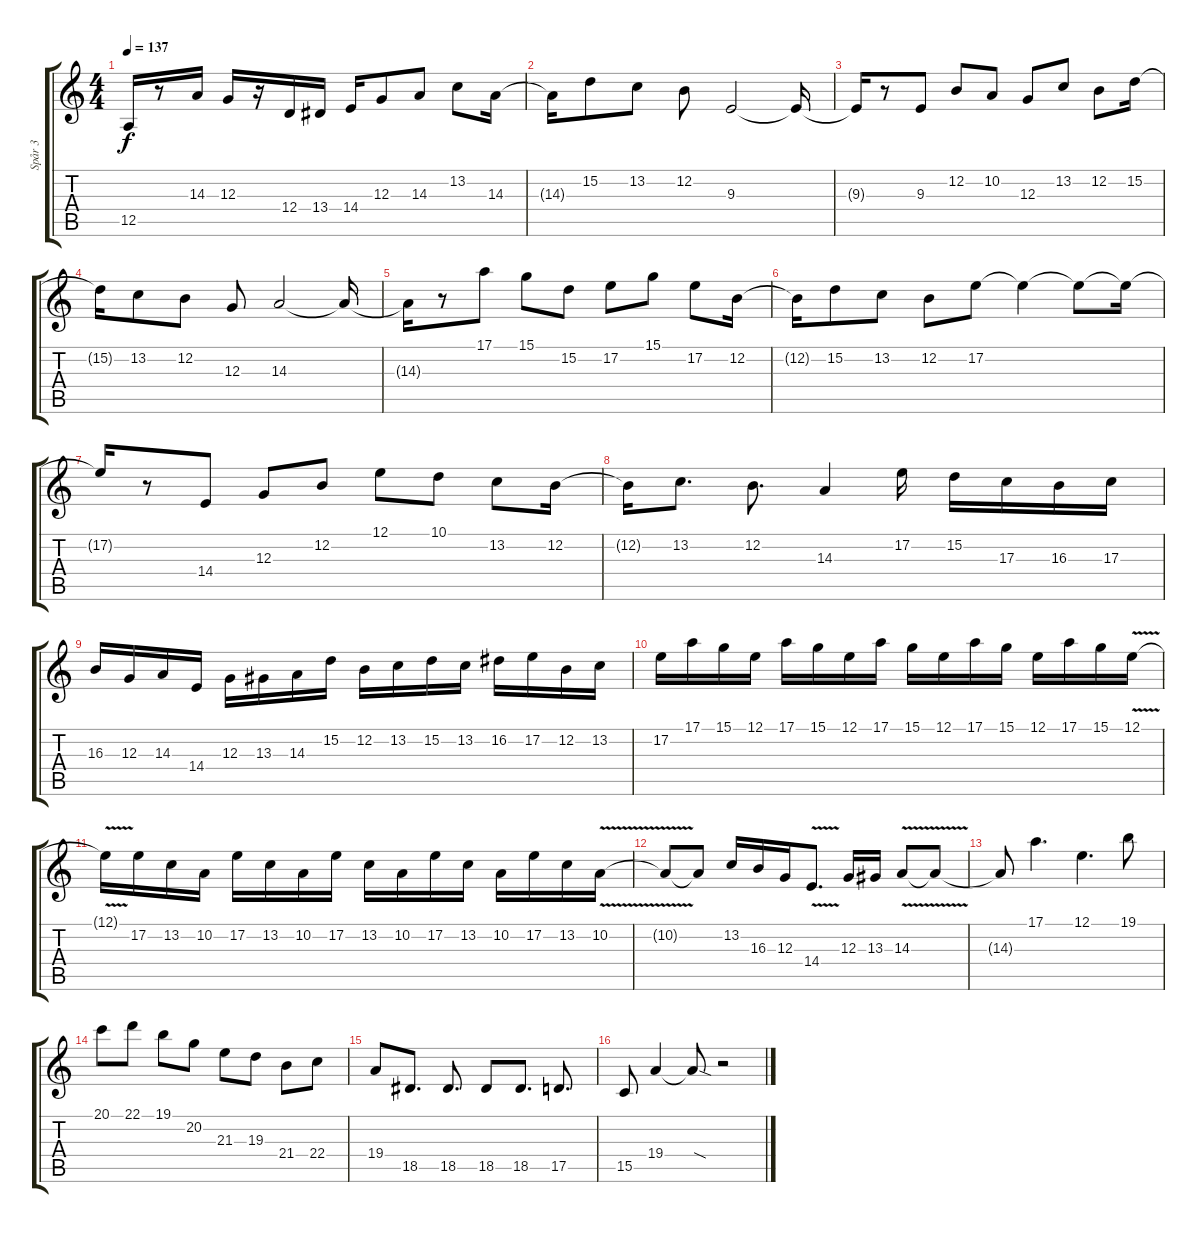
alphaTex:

\track ("Spår 3" "Spår 3") {instrument trumpet}
\staff {score tabs}
\tuning (E4 B3 G3 D3 A2 E2) {hide}
\ts (4 4)
\tempo 137
\clef g2
\ks c
12.5{t}.16{dy f} r.8 14.3.16 12.3.16 r.16 12.4.16 13.4.16 14.4.16 12.3.8 14.3.8 13.2.8 14.3.16 |
14.3{t}.16 15.2.8 13.2.8 12.2.8 9.3.2 9.3{t}.16 |
9.3{t}.16 r.8 9.3.8 12.2.8 10.2.8 12.3.8 13.2.8 12.2.8 15.2.16 |
15.2{t}.16 13.2.8 12.2.8 12.3.8 14.3.2 14.3{t}.16 |
14.3{t}.16 r.8 17.1.8 15.1.8 15.2.8 17.2.8 15.1.8 17.2.8 12.2.16 |
12.2{t}.16 15.2.8 13.2.8 12.2.8 17.2.8 17.2{t}.4 17.2{t}.8 17.2{t}.16 |
17.2{t}.16 r.8 14.4.8 12.3.8 12.2.8 12.1.8 10.1.8 13.2.8 12.2.16 |
12.2{t}.16 13.2.8{d} 12.2.8{d} 14.3.4 17.2.16 15.2.16 17.3.16 16.3.16 17.3.16 |
16.3.16 12.3.16 14.3.16 14.4.16 12.3.16 13.3.16 14.3.16 15.2.16 12.2.16 13.2.16 15.2.16 13.2.16 16.2.16 17.2.16 12.2.16 13.2.16 |
17.2.16 17.1.16 15.1.16 12.1.16 17.1.16 15.1.16 12.1.16 17.1.16 15.1.16 12.1.16 17.1.16 15.1.16 12.1.16 17.1.16 15.1.16 12.1{v}.16 |
12.1{t}.16 17.2.16 13.2.16 10.2.16 17.2.16 13.2.16 10.2.16 17.2.16 13.2.16 10.2.16 17.2.16 13.2.16 10.2.16 17.2.16 13.2.16 10.2{v}.16 |
10.2{t}.8 10.2{t}.8 13.2.16 16.3.16 12.3.16 14.4{v}.8{d} 12.3.16 13.3.16 14.3{v}.8 14.3{t}.8 |
14.3{t}.8 17.1.4{d} 12.1.4{d} 19.1.8 |
20.1.8 22.1.8 19.1.8 20.2.8 21.3.8 19.3.8 21.4.8 22.4.8 |
19.4.8 18.5.8{d} 18.5.8{d} 18.5.8 18.5.8{d} 17.5.8{d} |
15.5.8 19.4.4 19.4{sod t}.8 r.2
